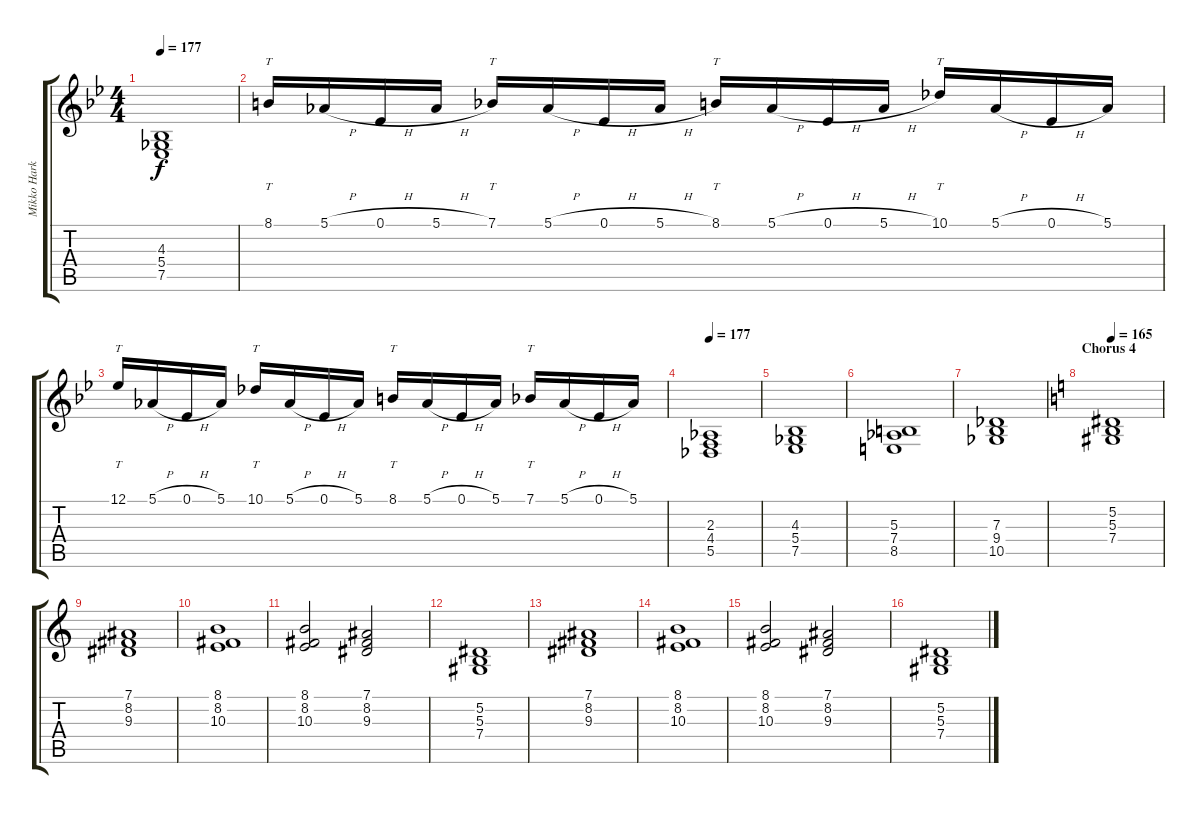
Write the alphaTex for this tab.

\track ("Mikko Harkin LH" "Mikko Hark") {instrument harpsichord}
\staff {score tabs}
\tuning (Eb4 Bb3 Gb3 Db3 Ab2 Eb2) {hide}
\ts (4 4)
\tempo 177
\clef g2
\ks gminor
(4.3 5.4 7.5).1{dy f} |
8.1.16{tt instrument harpsichord} 5.1{h}.16 0.1{h}.16 5.1{h}.16 7.1.16{tt} 5.1{h}.16 0.1{h}.16 5.1{h}.16 8.1.16{tt} 5.1{h}.16 0.1{h}.16 5.1{h}.16 10.1.16{tt} 5.1{h}.16 0.1{h}.16 5.1.16 |
12.1.16{tt} 5.1{h}.16 0.1{h}.16 5.1.16 10.1.16{tt} 5.1{h}.16 0.1{h}.16 5.1.16 8.1.16{tt} 5.1{h}.16 0.1{h}.16 5.1.16 7.1.16{tt} 5.1{h}.16 0.1{h}.16 5.1.16 |
\tempo 177
(2.3 4.4 5.5).1{volume 13 instrument stringensemble1} |
(4.3 5.4 7.5).1 |
(5.3 7.4 8.5).1 |
(7.3 9.4 10.5).1 |
\section ("" "Chorus 4")
\tempo 165
\ks c
(5.2 5.3 7.4).1{volume 13 instrument stringensemble1} |
(7.1 8.2 9.3).1 |
(8.1 8.2 10.3).1 |
(8.1 8.2 10.3).2 (7.1 8.2 9.3).2 |
(5.2 5.3 7.4).1 |
(7.1 8.2 9.3).1 |
(8.1 8.2 10.3).1 |
(8.1 8.2 10.3).2 (7.1 8.2 9.3).2 |
(5.2 5.3 7.4).1
